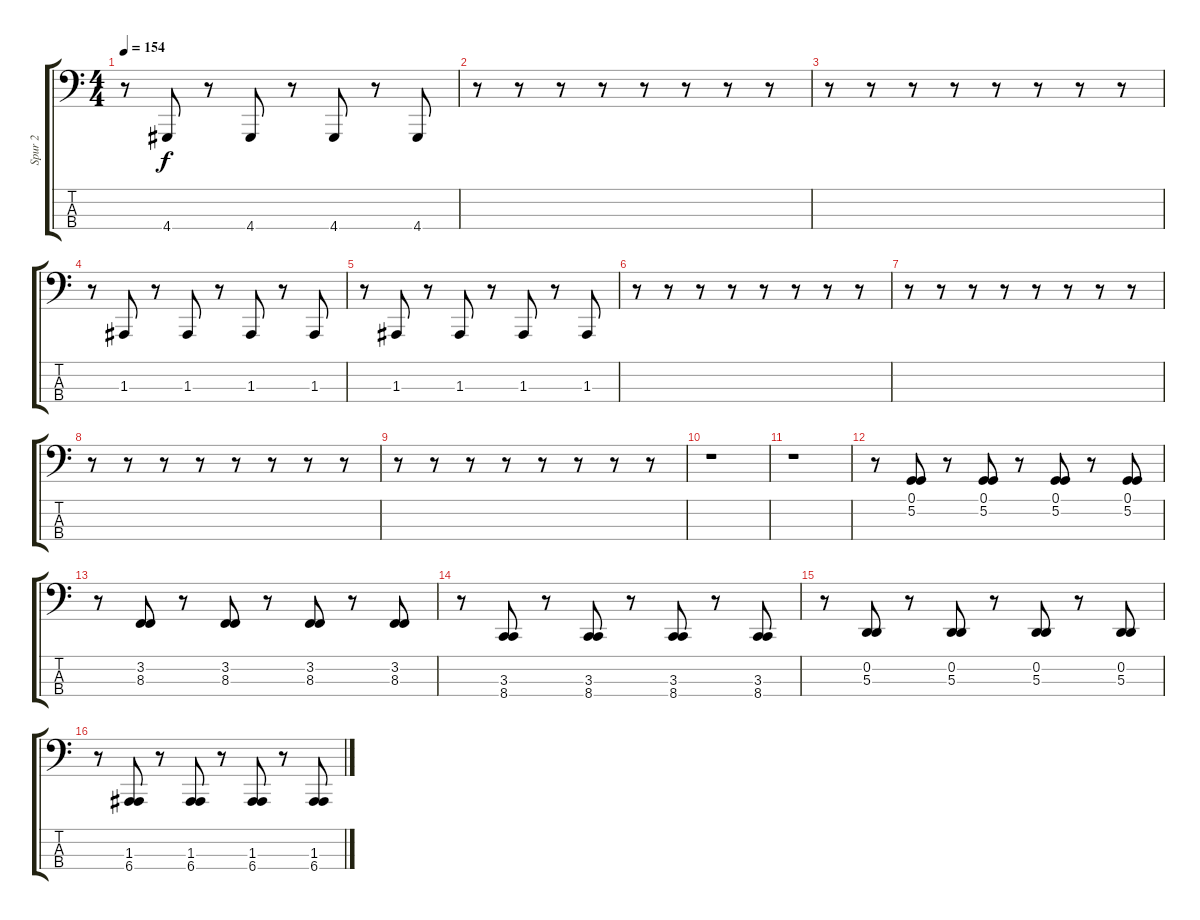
\track ("Spur 2" "Spur 2") {instrument acousticgrandpiano}
\staff {score tabs}
\tuning (G2 D2 A1 E1) {hide}
\ts (4 4)
\tempo 154
\clef f4
\ks c
r.8{dy f} 4.4.8 r.8 4.4.8 r.8 4.4.8 r.8 4.4.8 |
r.8 r.8 r.8 r.8 r.8 r.8 r.8 r.8 |
r.8 r.8 r.8 r.8 r.8 r.8 r.8 r.8 |
r.8 1.3.8 r.8 1.3.8 r.8 1.3.8 r.8 1.3.8 |
r.8 1.3.8 r.8 1.3.8 r.8 1.3.8 r.8 1.3.8 |
r.8 r.8 r.8 r.8 r.8 r.8 r.8 r.8 |
r.8 r.8 r.8 r.8 r.8 r.8 r.8 r.8 |
r.8 r.8 r.8 r.8 r.8 r.8 r.8 r.8 |
r.8 r.8 r.8 r.8 r.8 r.8 r.8 r.8 |
r.1 |
r.1 |
r.8 (0.1 5.2).8 r.8 (0.1 5.2).8 r.8 (0.1 5.2).8 r.8 (0.1 5.2).8 |
r.8 (3.2 8.3).8 r.8 (3.2 8.3).8 r.8 (3.2 8.3).8 r.8 (3.2 8.3).8 |
r.8 (3.3 8.4).8 r.8 (3.3 8.4).8 r.8 (3.3 8.4).8 r.8 (3.3 8.4).8 |
r.8 (0.2 5.3).8 r.8 (0.2 5.3).8 r.8 (0.2 5.3).8 r.8 (0.2 5.3).8 |
r.8 (1.3 6.4).8 r.8 (1.3 6.4).8 r.8 (1.3 6.4).8 r.8 (1.3 6.4).8
